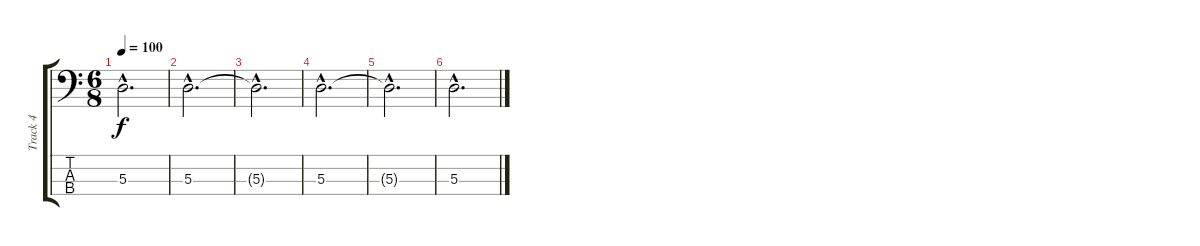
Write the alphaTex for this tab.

\track ("Track 4" "Track 4") {instrument electricbassfinger}
\staff {score tabs}
\tuning (G2 D2 A1 E1) {hide}
\ts (6 8)
\tempo 100
\clef f4
\ks c
5.3{hac t}.2{d dy f} |
5.3{hac}.2{d} |
5.3{hac t}.2{d} |
5.3{hac}.2{d} |
5.3{hac t}.2{d} |
5.3{hac}.2{d}
